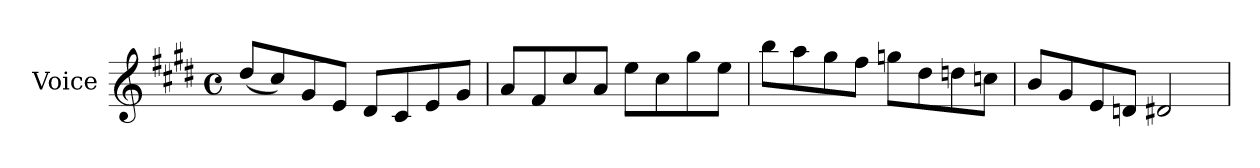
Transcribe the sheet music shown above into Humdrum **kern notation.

**kern
*part1
*staff1
*I"Voice
*I'Voice
*clefG2
*k[f#c#g#d#]
*M4/4
*met(c)
=1
(>8dd#/L
8cc#/)
8g#/
8e/J
8d#/L
8c#/
8e/
8g#/J
=2
8a/L
8f#/
8cc#/
8a/J
8ee\L
8cc#\
8gg#\
8ee\J
=3
8bb\L
8aa\
8gg#\
8ff#\J
8ggn\L
8dd#\
8ddn\
8ccn\J
=4
8b/L
8g#/
8e/
8dn/J
2d#X/
=
*-
